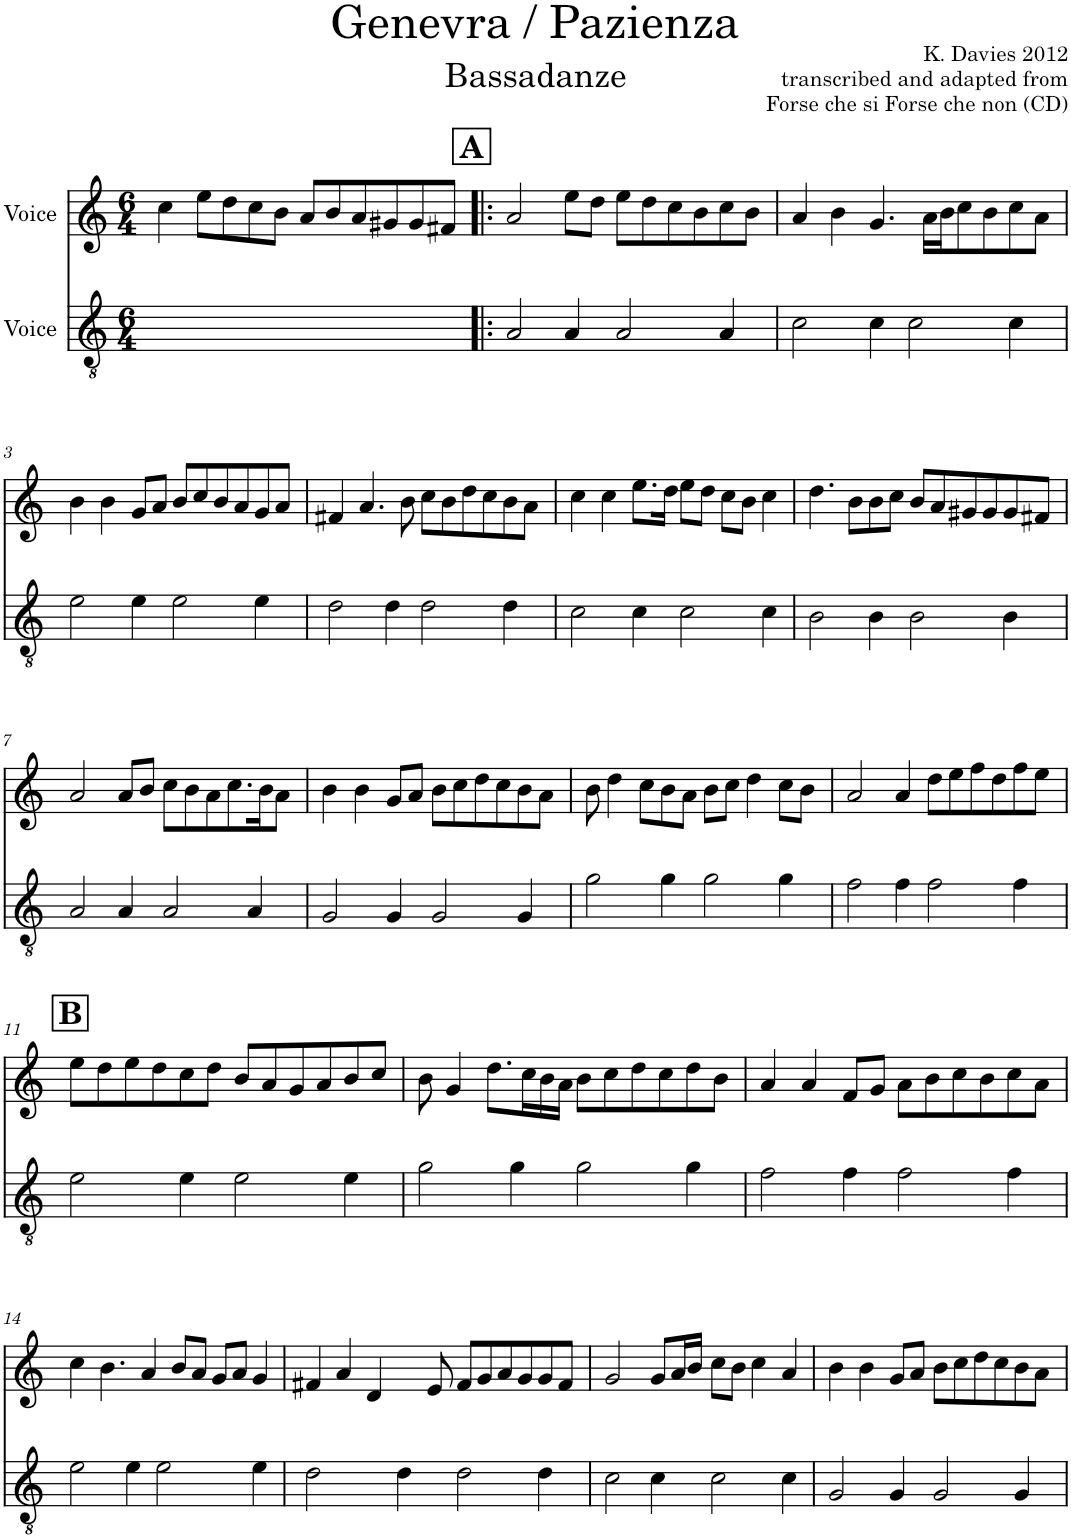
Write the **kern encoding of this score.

**kern	**kern
*part2	*part1
*staff2	*staff1
*I"Voice	*I"Voice
*I'V	*I'V
*clefGv2	*clefG2
*k[]	*k[]
*M6/4	*M6/4
=	=
1.ryy	4cc\
.	8ee\L
.	8dd\
.	8cc\
.	8b\J
.	8a/L
.	8b/
.	8a/
.	8g#X/
.	8g#/
.	8f#X/J
!!LO:REH:place=s1:a:B:cj:fs=14:t=A
=1!|:	=1!|:
2A/	2a/
4A/	8ee\L
.	8dd\J
2A/	8ee\L
.	8dd\
.	8cc\
.	8b\
4A/	8cc\
.	8b\J
=2	=2
2c\	4a/
.	4b\
4c\	4.g/
2c\	.
.	16a\LL
.	16b\J
.	8cc\
.	8b\
4c\	8cc\
.	8a\J
!!LO:LB:g=z
=3	=3
2e\	4b\
.	4b\
4e\	8g/L
.	8a/J
2e\	8b/L
.	8cc/
.	8b/
.	8a/
4e\	8g/
.	8a/J
=4	=4
2d\	4f#X/
.	4.a/
4d\	.
.	8b\
2d\	8cc\L
.	8b\
.	8dd\
.	8cc\
4d\	8b\
.	8a\J
=5	=5
2c\	4cc\
.	4cc\
4c\	8.ee\L
.	16dd\Jk
2c\	8ee\L
.	8dd\J
.	8cc\L
.	8b\J
4c\	4cc\
=6	=6
2B\	4.dd\
.	8b\L
4B\	8b\
.	8cc\J
2B\	8b/L
.	8a/
.	8g#X/
.	8g#/
4B\	8g#/
.	8f#X/J
!!LO:LB:g=z
=7	=7
2A/	2a/
4A/	8a/L
.	8b/J
2A/	8cc\L
.	8b\
.	8a\
.	8.cc\
4A/	.
.	16b\K
.	8a\J
=8	=8
2G/	4b\
.	4b\
4G/	8g/L
.	8a/J
2G/	8b\L
.	8cc\
.	8dd\
.	8cc\
4G/	8b\
.	8a\J
=9	=9
2g\	8b\
.	4dd\
.	8cc\L
4g\	8b\
.	8a\J
2g\	8b\L
.	8cc\J
.	4dd\
4g\	8cc\L
.	8b\J
=10	=10
2f\	2a/
4f\	4a/
2f\	8dd\L
.	8ee\
.	8ff\
.	8dd\
4f\	8ff\
.	8ee\J
!!LO:LB:g=z
!!LO:REH:place=s1:a:B:cj:fs=14:t=B
=11	=11
2e\	8ee\L
.	8dd\
.	8ee\
.	8dd\
4e\	8cc\
.	8dd\J
2e\	8b/L
.	8a/
.	8g/
.	8a/
4e\	8b/
.	8cc/J
=12	=12
2g\	8b\
.	4g/
.	8.dd\L
4g\	.
.	16cc\L
.	16b\
.	16a\JJ
2g\	8b\L
.	8cc\
.	8dd\
.	8cc\
4g\	8dd\
.	8b\J
=13	=13
2f\	4a/
.	4a/
4f\	8f/L
.	8g/J
2f\	8a\L
.	8b\
.	8cc\
.	8b\
4f\	8cc\
.	8a\J
!!LO:LB:g=z
=14	=14
2e\	4cc\
.	4.b\
4e\	.
.	4a/
2e\	.
.	8b/L
.	8a/J
.	8g/L
8ryy	8a/J
[8e\	[8g/
=15	=15
2d\	4f#X/
.	8g/]
.	4a/
8e\]	.
4ryy	4d/
4d\	4ryy
8ryy	8e/
[4.d\	8f#/L
.	8g/
.	8a/
4d\	8g/
.	8g/
8ryy	8f#/J
=16	=16
2c\	2g/
8d\]	8g/L
4c\	16a/L
.	16b/JJ
.	8cc\L
2c\	8b\J
.	4cc\
.	4a/
4c\	.
.	8ryy
=17	=17
2G/	4b\
.	4b\
4G/	8g/L
.	8a/J
2G/	8b\L
.	8cc\
.	8dd\
.	8cc\
4G/	8b\
.	8a\J
=	=
*-	*-
